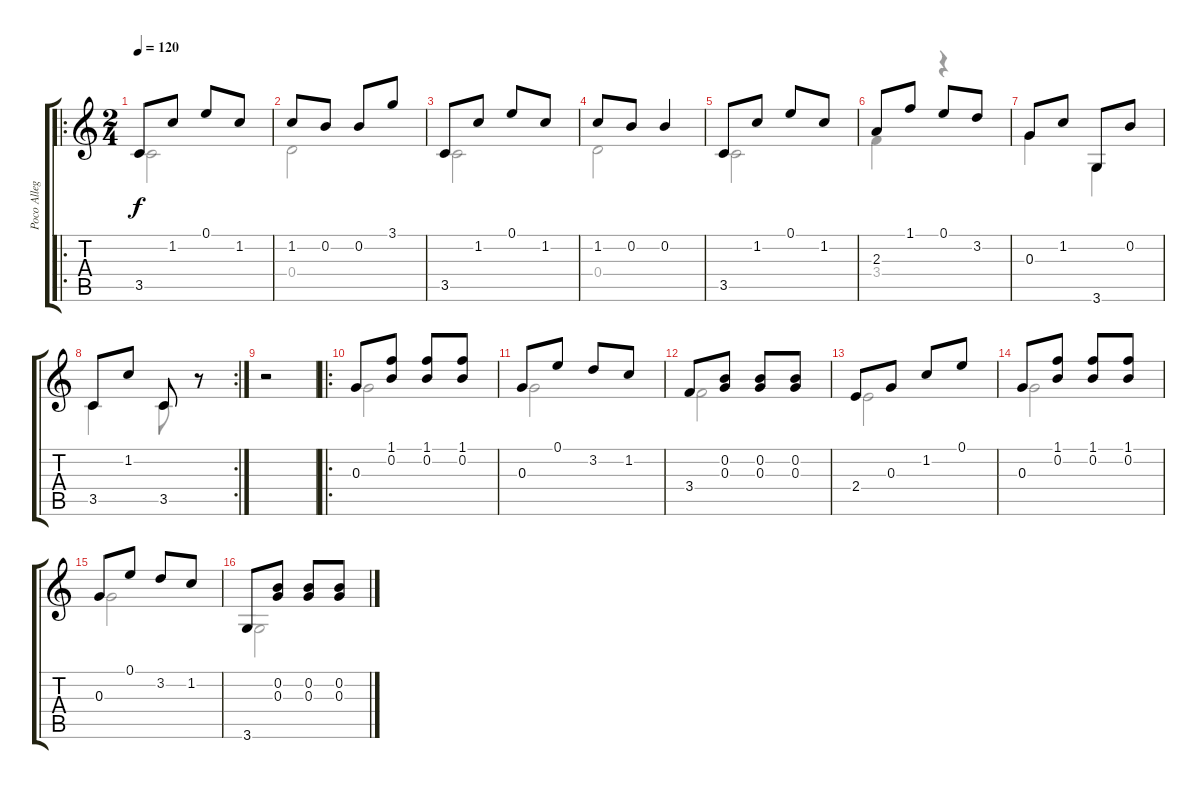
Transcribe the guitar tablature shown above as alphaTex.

\track ("Poco Allegretto Opus 246 - Fernando Caru" "Poco Alleg") {instrument acousticguitarnylon}
\staff {score tabs}
\tuning (E4 B3 G3 D3 A2 E2) {hide}
\voice
\ro
\ts (2 4)
\tempo 120
\clef g2
\ks c
3.5.8{dy f instrument acousticguitarnylon} 1.2.8 0.1.8 1.2.8 |
1.2.8 0.2.8 0.2.8 3.1.8 |
3.5.8 1.2.8 0.1.8 1.2.8 |
1.2.8 0.2.8 0.2.4 |
3.5.8 1.2.8 0.1.8 1.2.8 |
2.3.8 1.1.8 0.1.8 3.2.8 |
0.3.8 1.2.8 3.6.8 0.2.8 |
\rc 2
3.5.8 1.2.8 3.5.8 r.8 |
r.2 |
\ro
0.3.8 (1.1 0.2).8 (1.1 0.2).8 (1.1 0.2).8 |
0.3.8 0.1.8 3.2.8 1.2.8 |
3.4.8 (0.2 0.3).8 (0.2 0.3).8 (0.2 0.3).8 |
2.4.8 0.3.8 1.2.8 0.1.8 |
0.3.8 (1.1 0.2).8 (1.1 0.2).8 (1.1 0.2).8 |
0.3.8 0.1.8 3.2.8 1.2.8 |
3.6.8 (0.2 0.3).8 (0.2 0.3).8 (0.2 0.3).8
\voice
\clef g2
\ottava regular
\simile none
\ks c
3.5.2{dy f} |
0.4.2 |
3.5.2 |
0.4.2 |
3.5.2 |
3.4.4 r.4 |
0.3.4 3.6.4 |
3.5.4 3.5.8 r.8 |
|
0.3.2 |
0.3.2 |
3.4.2 |
2.4.2 |
0.3.2 |
0.3.2 |
3.6.2
